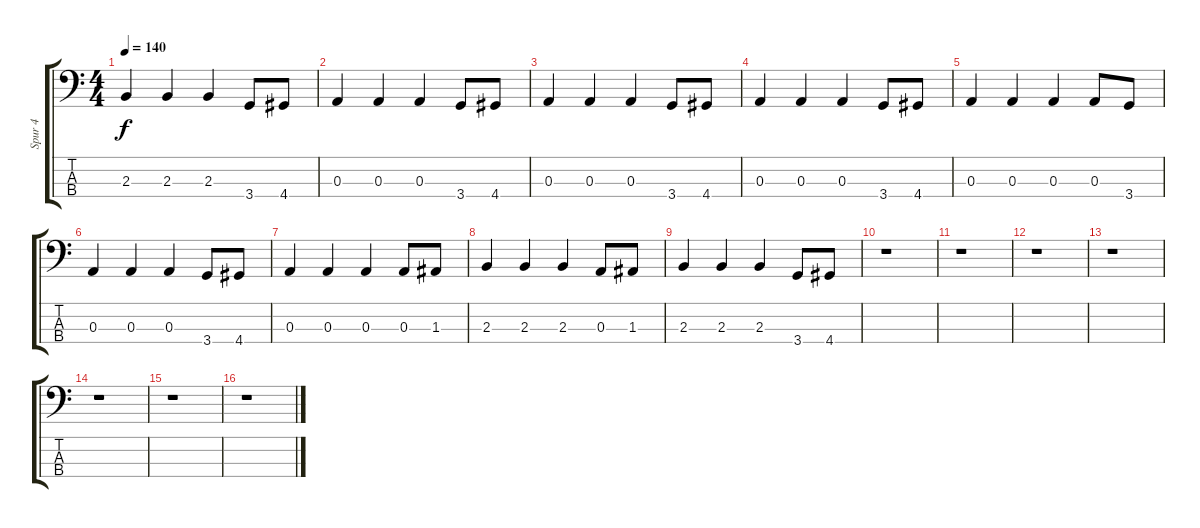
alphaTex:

\track ("Spur 4" "Spur 4") {instrument synthbass2}
\staff {score tabs}
\tuning (G2 D2 A1 E1) {hide}
\ts (4 4)
\tempo 140
\clef f4
\ks c
2.3.4{dy f} 2.3.4 2.3.4 3.4.8 4.4.8 |
0.3.4 0.3.4 0.3.4 3.4.8 4.4.8 |
0.3.4 0.3.4 0.3.4 3.4.8 4.4.8 |
0.3.4 0.3.4 0.3.4 3.4.8 4.4.8 |
0.3.4 0.3.4 0.3.4 0.3.8 3.4.8 |
0.3.4 0.3.4 0.3.4 3.4.8 4.4.8 |
0.3.4 0.3.4 0.3.4 0.3.8 1.3.8 |
2.3.4 2.3.4 2.3.4 0.3.8 1.3.8 |
2.3.4 2.3.4 2.3.4 3.4.8 4.4.8 |
r.1 |
r.1 |
r.1 |
r.1 |
r.1 |
r.1 |
r.1
